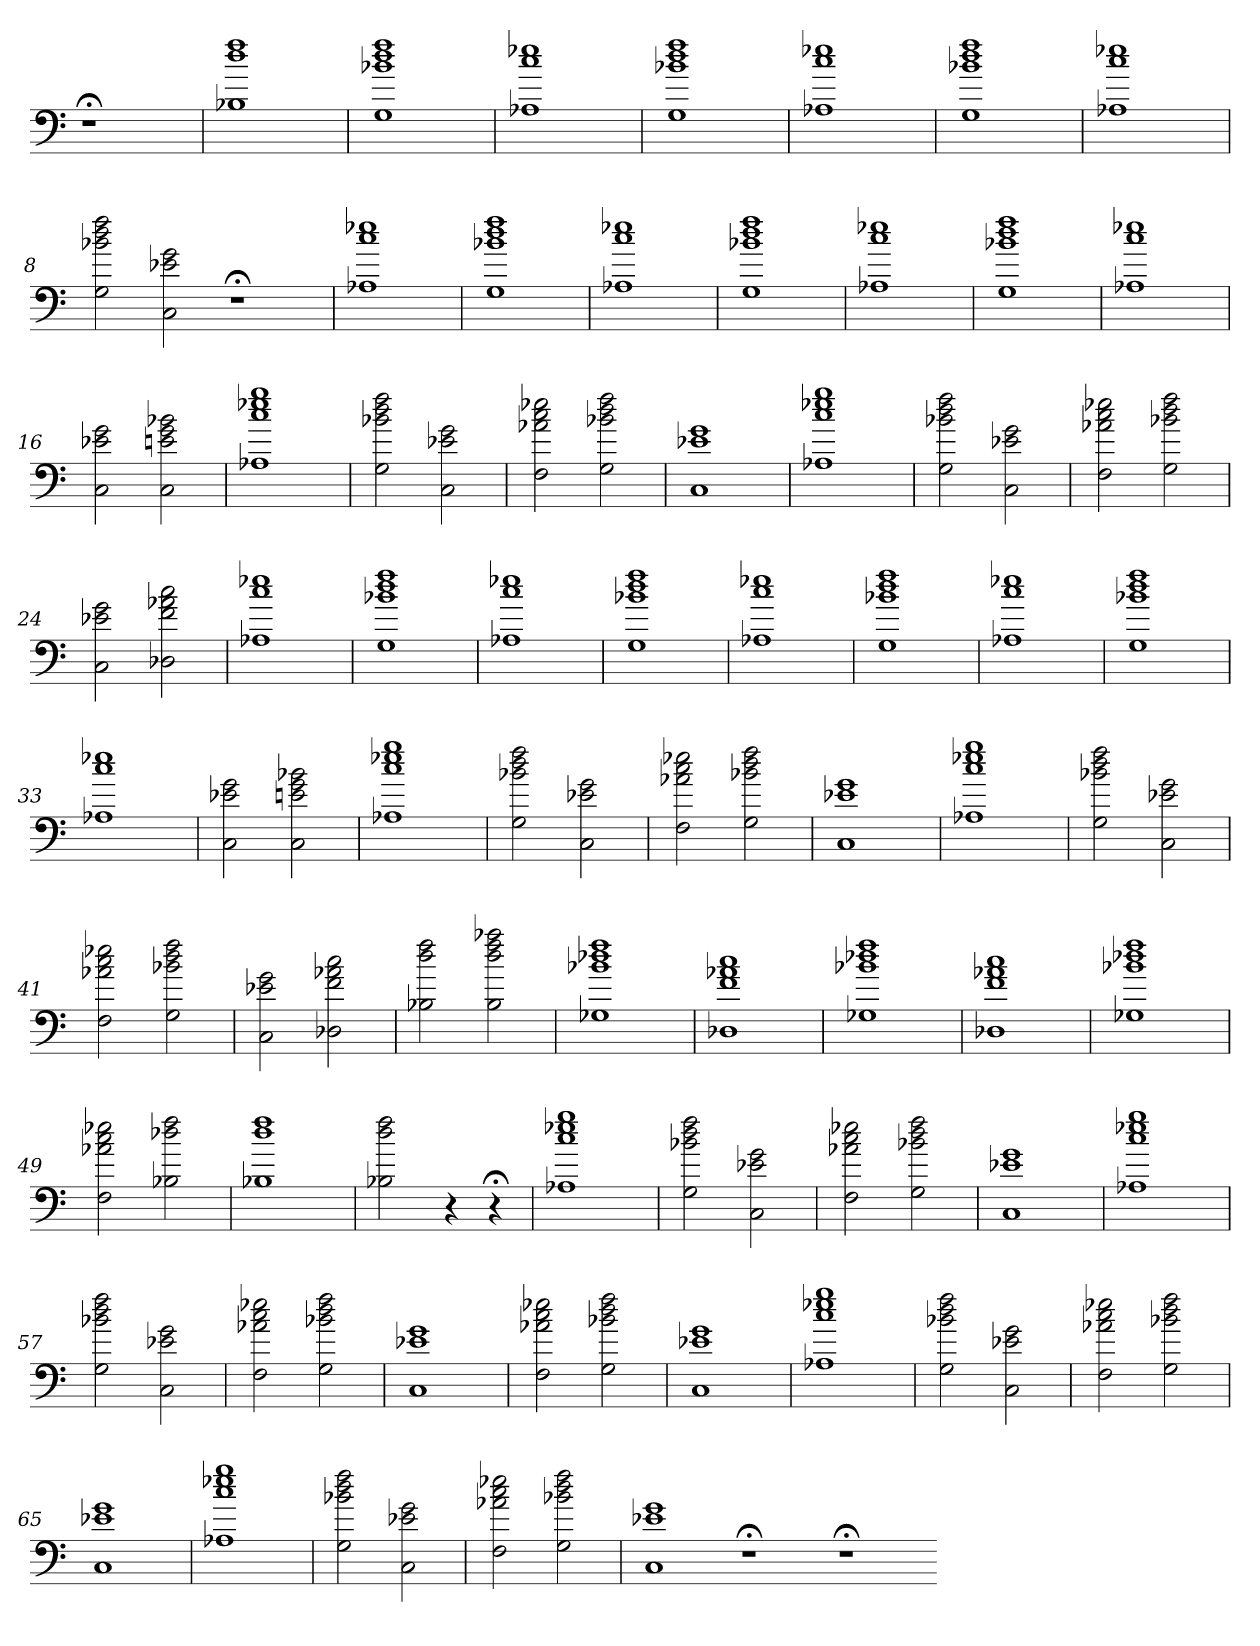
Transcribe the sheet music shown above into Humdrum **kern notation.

**kern
*part1
*staff1
=
1r;<
=1
1B-X 1dd 1ff
=2
1G 1b-X 1dd 1ff
=3
1A-X 1cc 1ee-X
=4
1G 1b-X 1dd 1ff
=5
1A-X 1cc 1ee-X
=6
1G 1b-X 1dd 1ff
=7
1A-X 1cc 1ee-X
=8
2G 2b-X 2dd 2ff
2C 2e-X 2g
1r;<
=9
1A-X 1cc 1ee-X
=10
1G 1b-X 1dd 1ff
=11
1A-X 1cc 1ee-X
=12
1G 1b-X 1dd 1ff
=13
1A-X 1cc 1ee-X
=14
1G 1b-X 1dd 1ff
=15
1A-X 1cc 1ee-X
=16
2C 2e-X 2g
2C 2en 2g 2b-X
=17
1A-X 1cc 1ee-X 1gg
=18
2G 2b-X 2dd 2ff
2C 2e-X 2g
=19
2F 2a-X 2cc 2ee-X
2G 2b-X 2dd 2ff
=20
1C 1e-X 1g
=21
1A-X 1cc 1ee-X 1gg
=22
2G 2b-X 2dd 2ff
2C 2e-X 2g
=23
2F 2a-X 2cc 2ee-X
2G 2b-X 2dd 2ff
=24
2C 2e-X 2g
2D-X 2f 2a-X 2cc
=25
1A-X 1cc 1ee-X
=26
1G 1b-X 1dd 1ff
=27
1A-X 1cc 1ee-X
=28
1G 1b-X 1dd 1ff
=29
1A-X 1cc 1ee-X
=30
1G 1b-X 1dd 1ff
=31
1A-X 1cc 1ee-X
=32
1G 1b-X 1dd 1ff
=33
1A-X 1cc 1ee-X
=34
2C 2e-X 2g
2C 2en 2g 2b-X
=35
1A-X 1cc 1ee-X 1gg
=36
2G 2b-X 2dd 2ff
2C 2e-X 2g
=37
2F 2a-X 2cc 2ee-X
2G 2b-X 2dd 2ff
=38
1C 1e-X 1g
=39
1A-X 1cc 1ee-X 1gg
=40
2G 2b-X 2dd 2ff
2C 2e-X 2g
=41
2F 2a-X 2cc 2ee-X
2G 2b-X 2dd 2ff
=42
2C 2e-X 2g
2D-X 2f 2a-X 2cc
=43
2B-X 2dd 2ff
2B- 2dd 2ff 2aa-X
=44
1G-X 1b-X 1dd-X 1ff
=45
1D-X 1f 1a-X 1cc
=46
1G-X 1b-X 1dd-X 1ff
=47
1D-X 1f 1a-X 1cc
=48
1G-X 1b-X 1dd-X 1ff
=49
2F 2a-X 2cc 2ee-X
2B-X 2dd-X 2ff
=50
1B-X 1dd 1ff
=51
2B-X 2dd 2ff
4r
4r;<
=52
1A-X 1cc 1ee-X 1gg
=53
2G 2b-X 2dd 2ff
2C 2e-X 2g
=54
2F 2a-X 2cc 2ee-X
2G 2b-X 2dd 2ff
=55
1C 1e-X 1g
=56
1A-X 1cc 1ee-X 1gg
=57
2G 2b-X 2dd 2ff
2C 2e-X 2g
=58
2F 2a-X 2cc 2ee-X
2G 2b-X 2dd 2ff
=59
1C 1e-X 1g
=60
2F 2a-X 2cc 2ee-X
2G 2b-X 2dd 2ff
=61
1C 1e-X 1g
=62
1A-X 1cc 1ee-X 1gg
=63
2G 2b-X 2dd 2ff
2C 2e-X 2g
=64
2F 2a-X 2cc 2ee-X
2G 2b-X 2dd 2ff
=65
1C 1e-X 1g
=66
1A-X 1cc 1ee-X 1gg
=67
2G 2b-X 2dd 2ff
2C 2e-X 2g
=68
2F 2a-X 2cc 2ee-X
2G 2b-X 2dd 2ff
=69
1C 1e-X 1g
1r;<
1r;<
=-
*-
